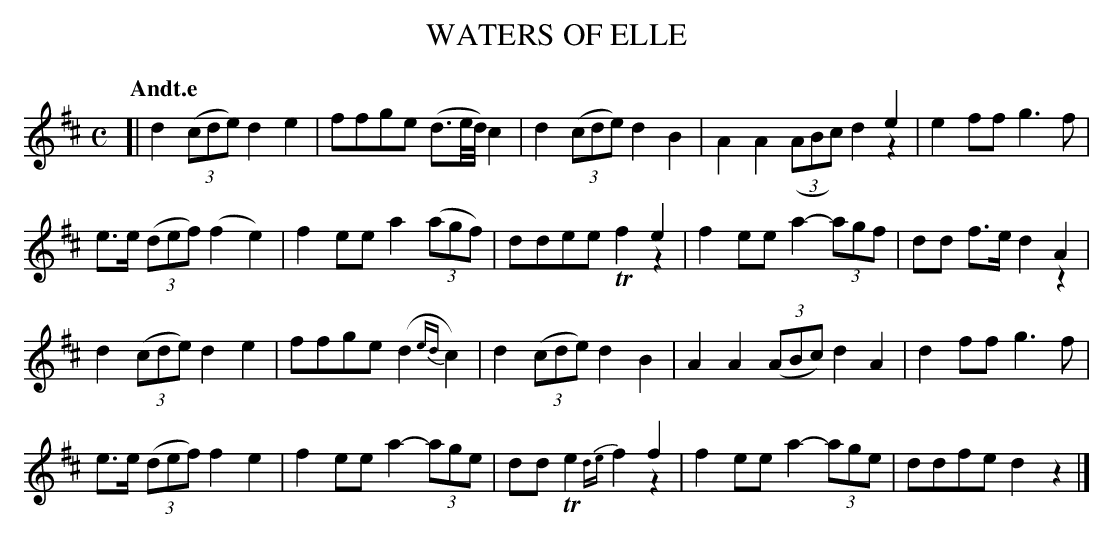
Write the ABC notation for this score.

X:1
T: WATERS OF ELLE
Q: "Andt.e"
M: C
L: 1/8
K: D
[|\
d2 (3(cde) d2e2 | ffge (d3/e//d//) c2 | d2 (3(cde) d2B2 | x8 e2 & A2A2 (3(ABc) d2 z2 | e2ff g3f |
e>e (3(def) (f2e2) | f2ee a2 (3(agf) | x6 e2 & ddee Tf2z2 | f2ee a2- (3agf | x6 A2 & dd f>e d2 z2 |
d2 (3(cde) d2e2 | ffge (d2{ed}c2) | d2 (3(cde) d2B2 | A2A2 (3(ABc) d2A2 | d2ff g3f |
e>e (3(def) f2e2 | f2ee a2- (3age | x6 f2 & dd Te2 {de}f2z2 | f2ee a2- (3age | ddfe d2z2 |]
